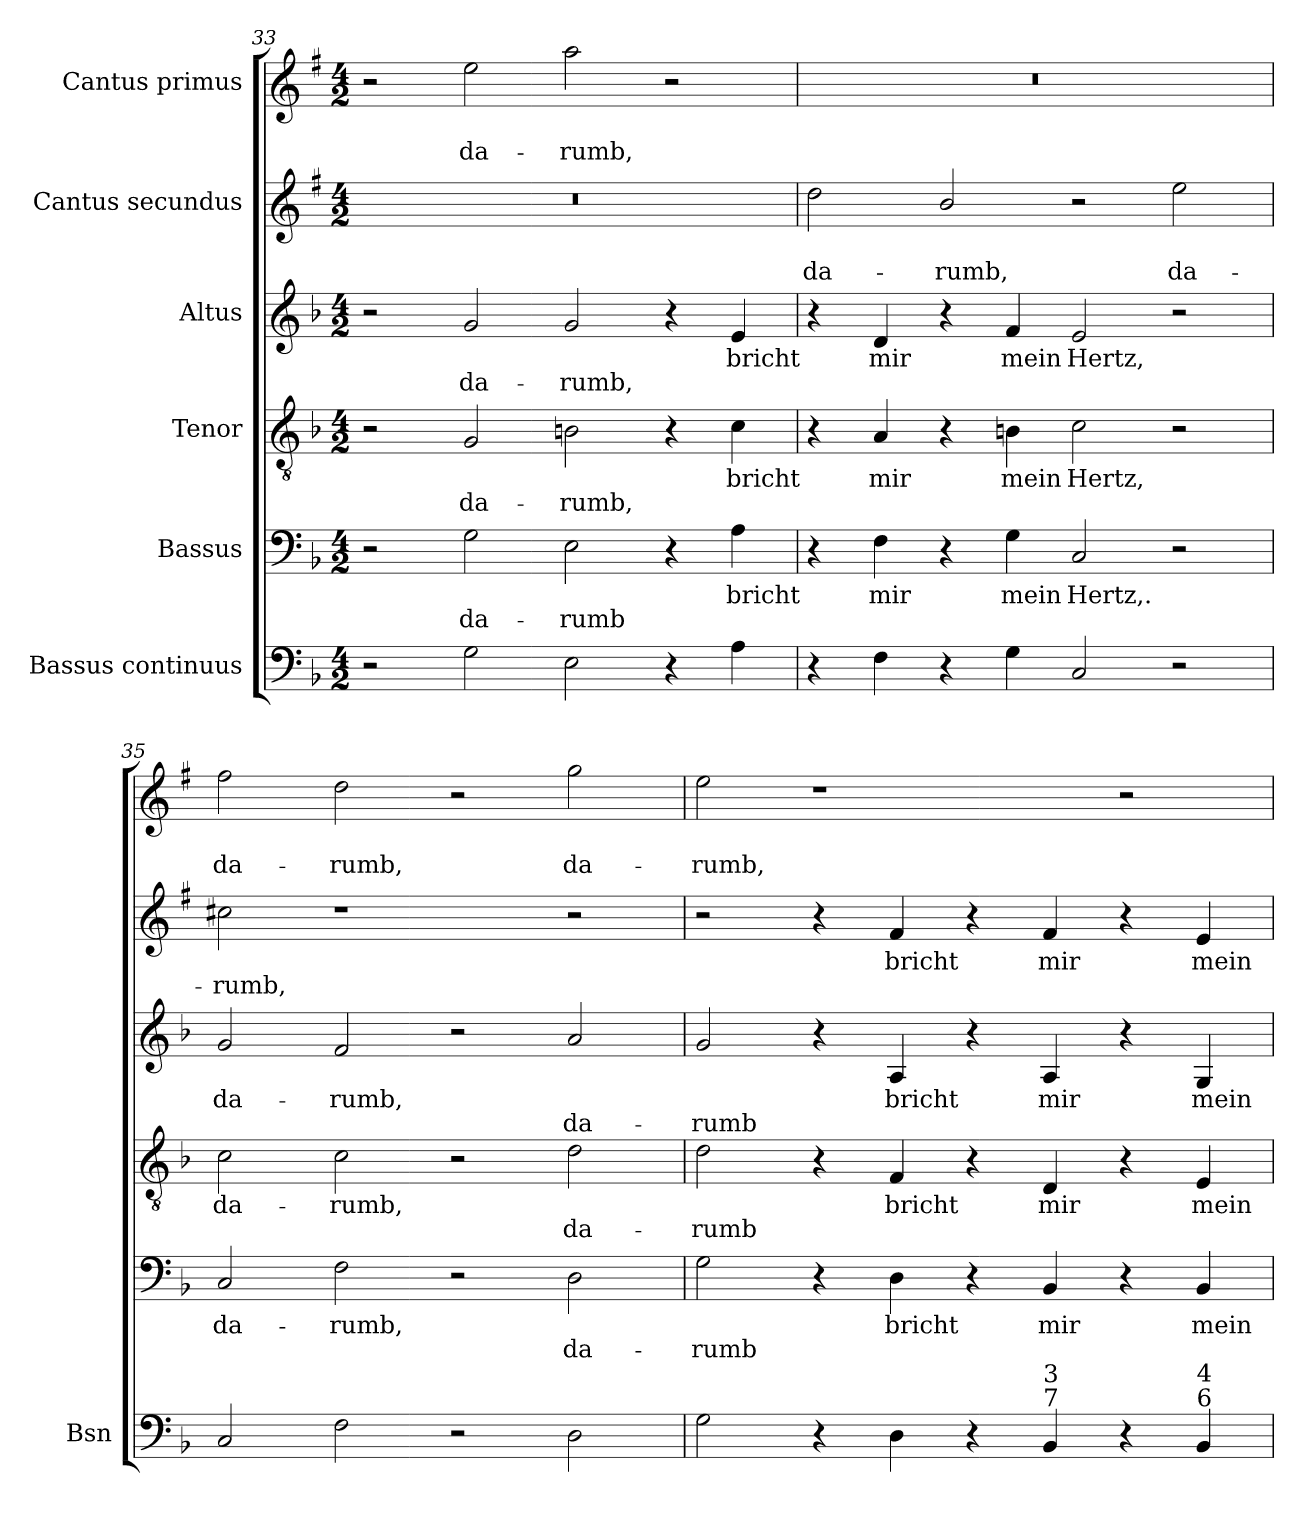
**kern	**kern	**text	**text	**kern	**text	**text	**kern	**text	**text	**kern	**text	**text	**kern	**text	**text
*part6	*part5	*part5	*part5	*part4	*part4	*part4	*part3	*part3	*part3	*part2	*part2	*part2	*part1	*part1	*part1
*staff6	*staff5	*staff5	*staff5	*staff4	*staff4	*staff4	*staff3	*staff3	*staff3	*staff2	*staff2	*staff2	*staff1	*staff1	*staff1
*I"Bassus continuus	*I"Bassus	*	*	*I"Tenor	*	*	*I"Altus	*	*	*I"Cantus secundus	*	*	*I"Cantus primus	*	*
*I'Bsn	*	*	*	*	*	*	*	*	*	*	*	*	*	*	*
!!LO:PB:g=z
*clefF4	*clefF4	*	*	*clefGv2	*	*	*clefG2	*	*	*clefG2	*	*	*clefG2	*	*
*	*	*	*	*	*	*	*	*	*	*ITrd1c2	*	*	*ITrd1c2	*	*
*k[b-]	*k[b-]	*	*	*k[b-]	*	*	*k[b-]	*	*	*k[b-]	*	*	*k[b-]	*	*
*F:	*F:	*	*	*F:	*	*	*F:	*	*	*F:	*	*	*F:	*	*
*M4/2	*M4/2	*	*	*M4/2	*	*	*M4/2	*	*	*M4/2	*	*	*M4/2	*	*
=33	=33	=33	=33	=33	=33	=33	=33	=33	=33	=33	=33	=33	=33	=33	=33
2r	2r	.	.	2r	.	.	2r	.	.	0r	.	.	2r	.	.
!	!	!	!LO:LY:b	!	!	!LO:LY:b	!	!	!LO:LY:b	!	!	!	!	!	!LO:LY:b
2G\	2G\	.	da-	2G/	.	da-	2g/	.	da-	.	.	.	2dd\	.	da-
!	!	!	!LO:LY:b	!	!	!LO:LY:b	!	!	!LO:LY:b	!	!	!	!	!	!LO:LY:b
2E\	2E\	.	-rumb	2Bn\	.	-rumb,	2g/	.	-rumb,	.	.	.	2gg\	.	-rumb,
4r	4r	.	.	4r	.	.	4r	.	.	.	.	.	2r	.	.
!	!	!LO:LY:b	!	!	!LO:LY:b	!	!	!LO:LY:b	!	!	!	!	!	!	!
4A\	4A\	bricht	.	4c\	bricht	.	4e/	bricht	.	.	.	.	.	.	.
!!LO:LB:g=z
=34	=34	=34	=34	=34	=34	=34	=34	=34	=34	=34	=34	=34	=34	=34	=34
!	!	!	!	!	!	!	!	!	!	!	!	!LO:LY:b	!	!	!
4r	4r	.	.	4r	.	.	4r	.	.	2cc\	.	da-	0r	.	.
!	!	!LO:LY:b	!	!	!LO:LY:b	!	!	!LO:LY:b	!	!	!	!	!	!	!
4F\	4F\	mir	.	4A/	mir	.	4d/	mir	.	.	.	.	.	.	.
!	!	!	!	!	!	!	!	!	!	!	!	!LO:LY:b	!	!	!
4r	4r	.	.	4r	.	.	4r	.	.	2a/	.	-rumb,	.	.	.
!	!	!LO:LY:b	!	!	!LO:LY:b	!	!	!LO:LY:b	!	!	!	!	!	!	!
4G\	4G\	mein	.	4Bn\	mein	.	4f/	mein	.	.	.	.	.	.	.
!	!	!LO:LY:b	!	!	!LO:LY:b	!	!	!LO:LY:b	!	!	!	!	!	!	!
2C/	2C/	Hertz,.	.	2c\	Hertz,	.	2e/	Hertz,	.	2r	.	.	.	.	.
!	!	!	!	!	!	!	!	!	!	!	!	!LO:LY:b	!	!	!
2r	2r	.	.	2r	.	.	2r	.	.	2dd\	.	da-	.	.	.
=35	=35	=35	=35	=35	=35	=35	=35	=35	=35	=35	=35	=35	=35	=35	=35
!	!	!LO:LY:b	!	!	!LO:LY:b	!	!	!LO:LY:b	!	!	!	!LO:LY:b	!	!	!LO:LY:b
2C/	2C/	da-	.	2c\	da-	.	2g/	da-	.	2bn\	.	-rumb,	2ee\	.	da-
!	!	!LO:LY:b	!	!	!LO:LY:b	!	!	!LO:LY:b	!	!	!	!	!	!	!LO:LY:b
2F\	2F\	-rumb,	.	2c\	-rumb,	.	2f/	-rumb,	.	1r	.	.	2cc\	.	-rumb,
2r	2r	.	.	2r	.	.	2r	.	.	.	.	.	2r	.	.
!	!	!	!LO:LY:b	!	!	!LO:LY:b	!	!	!LO:LY:b	!	!	!	!	!	!LO:LY:b
2D\	2D\	.	da-	2d\	.	da-	2a/	.	da-	2r	.	.	2ff\	.	da-
!!LO:PB:g=z
=36	=36	=36	=36	=36	=36	=36	=36	=36	=36	=36	=36	=36	=36	=36	=36
!	!	!	!LO:LY:b	!	!	!LO:LY:b	!	!	!LO:LY:b	!	!	!	!	!	!LO:LY:b
2G\	2G\	.	-rumb	2d\	.	-rumb	2g/	.	-rumb	2r	.	.	2dd\	.	-rumb,
4r	4r	.	.	4r	.	.	4r	.	.	4r	.	.	1r	.	.
!	!	!LO:LY:b	!	!	!LO:LY:b	!	!	!LO:LY:b	!	!	!LO:LY:b	!	!	!	!
4D\	4D\	bricht	.	4F/	bricht	.	4A/	bricht	.	4e/	bricht	.	.	.	.
4r	4r	.	.	4r	.	.	4r	.	.	4r	.	.	.	.	.
!LO:TX:a:t=7	!	!	!	!	!	!	!	!	!	!	!	!	!	!	!
!LO:TX:a:t=3	!	!	!	!	!	!	!	!	!	!	!	!	!	!	!
!	!	!LO:LY:b	!	!	!LO:LY:b	!	!	!LO:LY:b	!	!	!LO:LY:b	!	!	!	!
4BB-/	4BB-/	mir	.	4D/	mir	.	4A/	mir	.	4e/	mir	.	.	.	.
4r	4r	.	.	4r	.	.	4r	.	.	4r	.	.	2r	.	.
!LO:TX:a:t=6	!	!	!	!	!	!	!	!	!	!	!	!	!	!	!
!LO:TX:a:t=4	!	!	!	!	!	!	!	!	!	!	!	!	!	!	!
!	!	!LO:LY:b	!	!	!LO:LY:b	!	!	!LO:LY:b	!	!	!LO:LY:b	!	!	!	!
4BB-/	4BB-/	mein	.	4E/	mein	.	4G/	mein	.	4d/	mein	.	.	.	.
=	=	=	=	=	=	=	=	=	=	=	=	=	=	=	=
*-	*-	*-	*-	*-	*-	*-	*-	*-	*-	*-	*-	*-	*-	*-	*-
